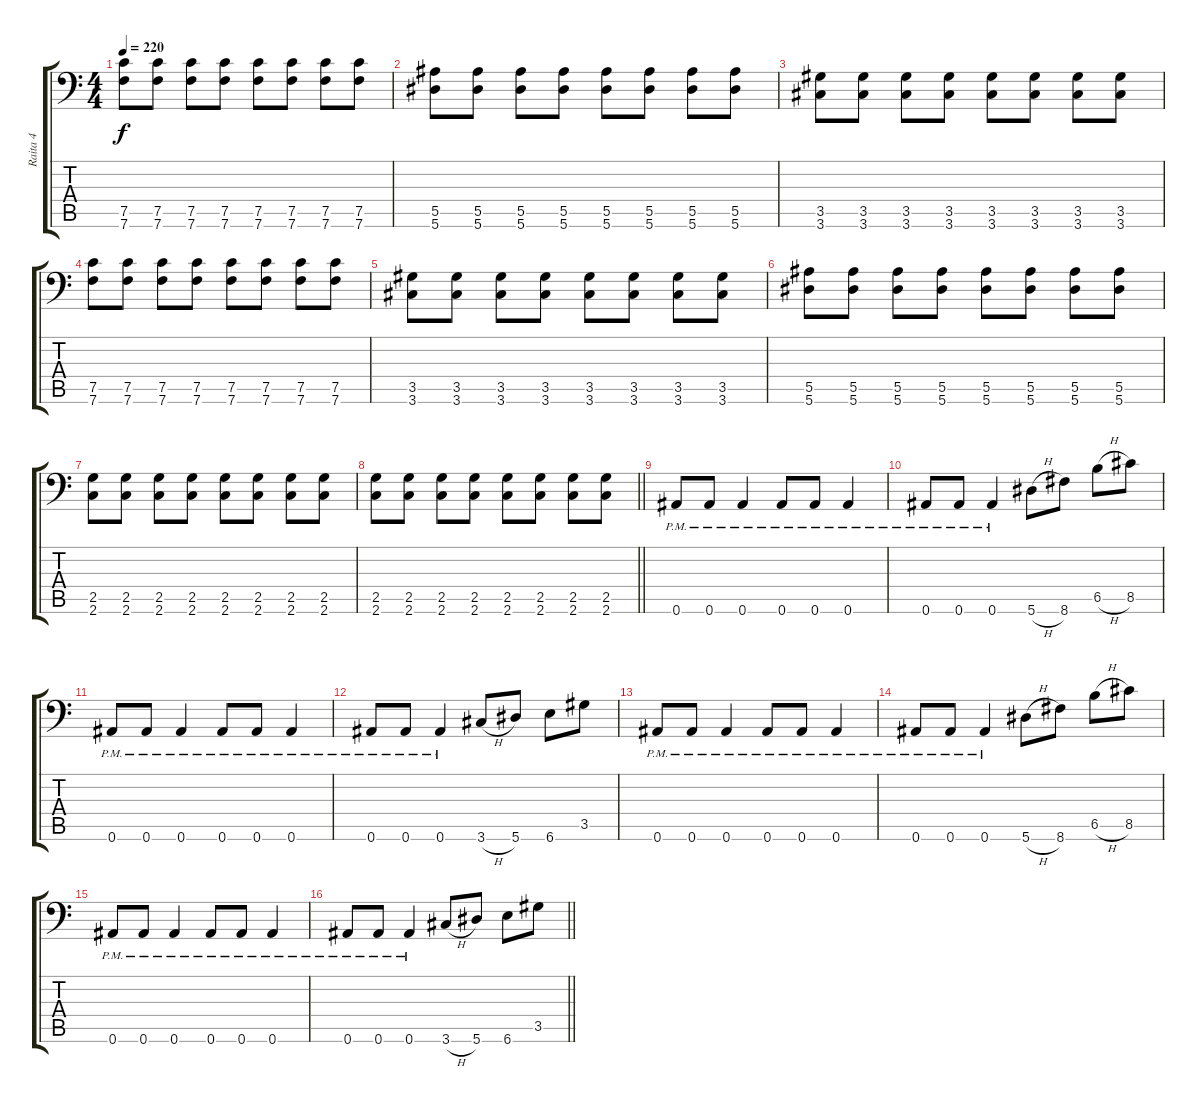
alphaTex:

\track ("Raita 4" "Raita 4") {instrument distortionguitar}
\staff {score tabs}
\tuning (C4 G3 Eb3 Bb2 F2 Bb1) {hide}
\ts (4 4)
\tempo 220
\clef f4
\ks c
(7.5 7.6).8{dy f} (7.5 7.6).8 (7.5 7.6).8 (7.5 7.6).8 (7.5 7.6).8 (7.5 7.6).8 (7.5 7.6).8 (7.5 7.6).8 |
(5.5 5.6).8 (5.5 5.6).8 (5.5 5.6).8 (5.5 5.6).8 (5.5 5.6).8 (5.5 5.6).8 (5.5 5.6).8 (5.5 5.6).8 |
(3.5 3.6).8 (3.5 3.6).8 (3.5 3.6).8 (3.5 3.6).8 (3.5 3.6).8 (3.5 3.6).8 (3.5 3.6).8 (3.5 3.6).8 |
(7.5 7.6).8 (7.5 7.6).8 (7.5 7.6).8 (7.5 7.6).8 (7.5 7.6).8 (7.5 7.6).8 (7.5 7.6).8 (7.5 7.6).8 |
(3.5 3.6).8 (3.5 3.6).8 (3.5 3.6).8 (3.5 3.6).8 (3.5 3.6).8 (3.5 3.6).8 (3.5 3.6).8 (3.5 3.6).8 |
(5.5 5.6).8 (5.5 5.6).8 (5.5 5.6).8 (5.5 5.6).8 (5.5 5.6).8 (5.5 5.6).8 (5.5 5.6).8 (5.5 5.6).8 |
(2.5 2.6).8 (2.5 2.6).8 (2.5 2.6).8 (2.5 2.6).8 (2.5 2.6).8 (2.5 2.6).8 (2.5 2.6).8 (2.5 2.6).8 |
\barLineRight lightlight
(2.5 2.6).8 (2.5 2.6).8 (2.5 2.6).8 (2.5 2.6).8 (2.5 2.6).8 (2.5 2.6).8 (2.5 2.6).8 (2.5 2.6).8 |
\section ("" "")
0.6{pm}.8 0.6{pm}.8 0.6{pm}.4 0.6{pm}.8 0.6{pm}.8 0.6{pm}.4 |
0.6{pm}.8 0.6{pm}.8 0.6{pm}.4 5.6{h}.8 8.6.8 6.5{h}.8 8.5.8 |
0.6{pm}.8 0.6{pm}.8 0.6{pm}.4 0.6{pm}.8 0.6{pm}.8 0.6{pm}.4 |
0.6{pm}.8 0.6{pm}.8 0.6{pm}.4 3.6{h}.8 5.6.8 6.6.8 3.5.8 |
0.6{pm}.8 0.6{pm}.8 0.6{pm}.4 0.6{pm}.8 0.6{pm}.8 0.6{pm}.4 |
0.6{pm}.8 0.6{pm}.8 0.6{pm}.4 5.6{h}.8 8.6.8 6.5{h}.8 8.5.8 |
0.6{pm}.8 0.6{pm}.8 0.6{pm}.4 0.6{pm}.8 0.6{pm}.8 0.6{pm}.4 |
\barLineRight lightlight
0.6{pm}.8 0.6{pm}.8 0.6{pm}.4 3.6{h}.8 5.6.8 6.6.8 3.5.8
